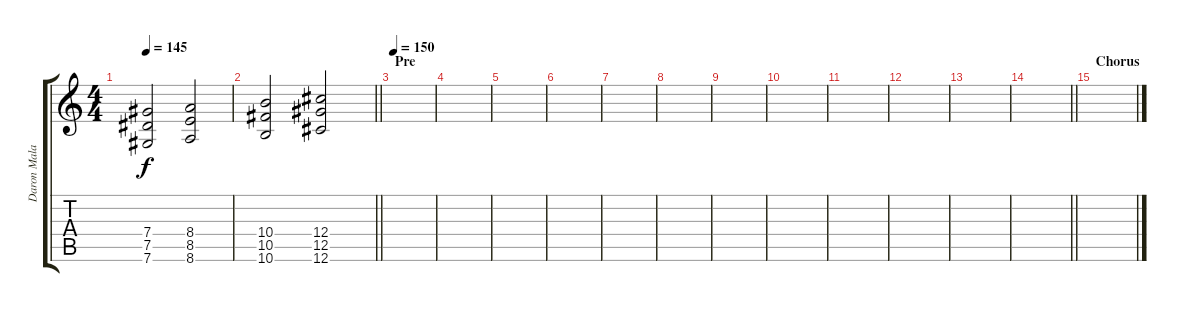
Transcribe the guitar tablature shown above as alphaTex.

\track ("Daron Malakian" "Daron Mala") {instrument electricguitarjazz}
\staff {score tabs}
\tuning (Eb4 Bb3 Gb3 Db3 Ab2 Db2) {hide}
\ts (4 4)
\tempo 145
\clef g2
\ks c
(7.4 7.5 7.6).2{dy f} (8.4 8.5 8.6).2 |
\barLineRight lightlight
(10.4 10.5 10.6).2 (12.4 12.5 12.6).2 |
\section ("" "Pre")
\tempo 150
|
|
|
|
|
|
|
|
|
|
|
\barLineRight lightlight
|
\section ("" "Chorus")
